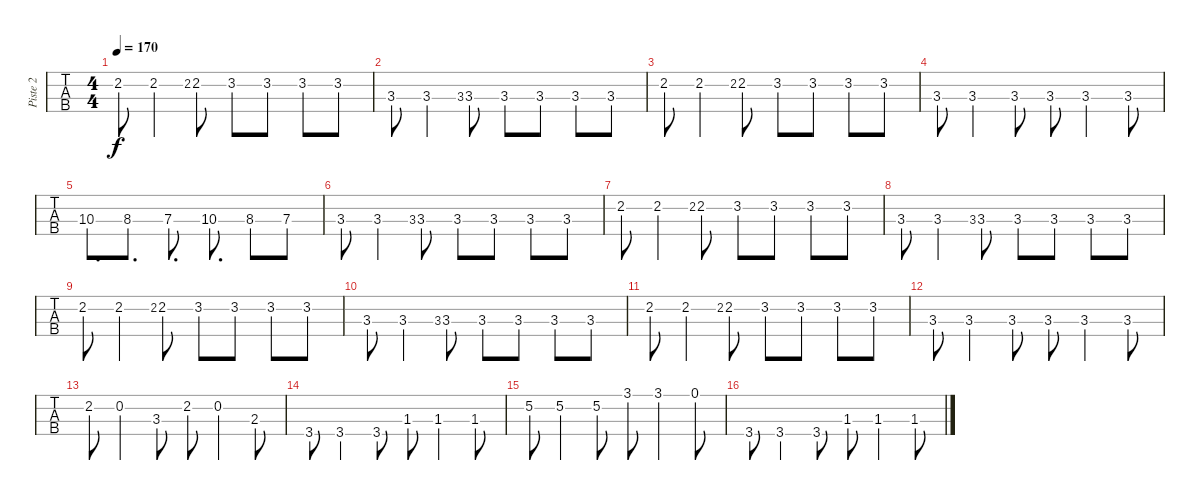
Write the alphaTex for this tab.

\track ("Piste 2" "Piste 2") {instrument electricbasspick}
\staff {tabs}
\tuning (G2 D2 A1 E1) {hide}
\ts (4 4)
\tempo 170
\clef f4
\ks c
2.2.8{dy f} 2.2.4 2.2.8{gr} 2.2.8 3.2.8 3.2.8 3.2.8 3.2.8 |
3.3.8 3.3.4 3.3.8{gr} 3.3.8 3.3.8 3.3.8 3.3.8 3.3.8 |
2.2.8 2.2.4 2.2.8{gr} 2.2.8 3.2.8 3.2.8 3.2.8 3.2.8 |
3.3.8 3.3.4 3.3.8 3.3.8 3.3.4 3.3.8 |
10.3.8{d} 8.3.8{d} 7.3.8{d} 10.3.8{d} 8.3.8 7.3.8 |
3.3.8 3.3.4 3.3.8{gr} 3.3.8 3.3.8 3.3.8 3.3.8 3.3.8 |
2.2.8 2.2.4 2.2.8{gr} 2.2.8 3.2.8 3.2.8 3.2.8 3.2.8 |
3.3.8 3.3.4 3.3.8{gr} 3.3.8 3.3.8 3.3.8 3.3.8 3.3.8 |
2.2.8 2.2.4 2.2.8{gr} 2.2.8 3.2.8 3.2.8 3.2.8 3.2.8 |
3.3.8 3.3.4 3.3.8{gr} 3.3.8 3.3.8 3.3.8 3.3.8 3.3.8 |
2.2.8 2.2.4 2.2.8{gr} 2.2.8 3.2.8 3.2.8 3.2.8 3.2.8 |
3.3.8 3.3.4 3.3.8 3.3.8 3.3.4 3.3.8 |
2.2.8 0.2.4 3.3.8 2.2.8 0.2.4 2.3.8 |
3.4.8 3.4.4 3.4.8 1.3.8 1.3.4 1.3.8 |
5.2.8 5.2.4 5.2.8 3.1.8 3.1.4 0.1.8 |
3.4.8 3.4.4 3.4.8 1.3.8 1.3.4 1.3.8
